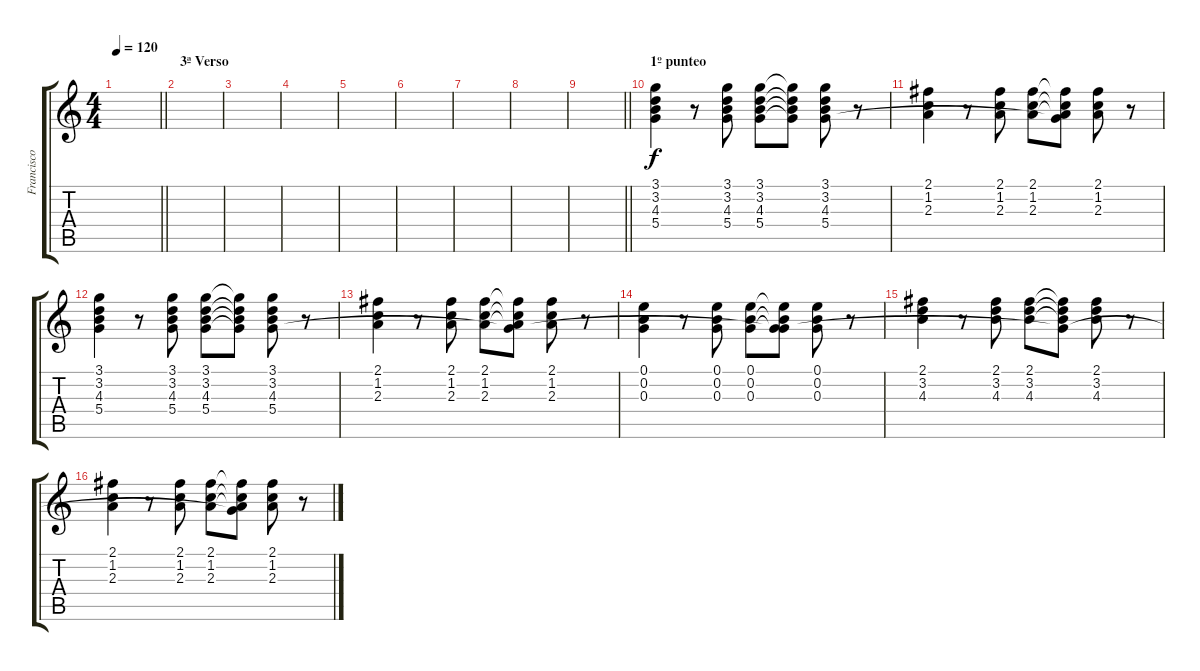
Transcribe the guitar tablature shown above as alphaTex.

\track ("Francisco Durán" "Francisco ") {instrument acousticguitarsteel}
\staff {score tabs}
\tuning (E4 B3 G3 D3 A2 E2) {hide}
\ts (4 4)
\tempo 120
\clef g2
\barLineRight lightlight
\ks c
|
\section ("" "3ª Verso")
|
|
|
|
|
|
|
\barLineRight lightlight
|
\section ("" "1º punteo")
(3.1 3.2 4.3 5.4).4 r.8 (3.1 3.2 4.3 5.4).8 (3.1 3.2 4.3 5.4).8 (3.1{t} 3.2{t} 4.3{t} 5.4{t}).8 (3.1 3.2 4.3 5.4).8 r.8 |
(2.1 1.2 2.3).4 r.8 (2.1 1.2 2.3).8 (2.1 1.2 2.3).8 (2.1{t} 1.2{t} 2.3{t} 5.4{t}).8 (2.1 1.2 2.3).8 r.8 |
(3.1 3.2 4.3 5.4).4 r.8 (3.1 3.2 4.3 5.4).8 (3.1 3.2 4.3 5.4).8 (3.1{t} 3.2{t} 4.3{t} 5.4{t}).8 (3.1 3.2 4.3 5.4).8 r.8 |
(2.1 1.2 2.3).4 r.8 (2.1 1.2 2.3).8 (2.1 1.2 2.3).8 (2.1{t} 1.2{t} 2.3{t} 5.4{t}).8 (2.1 1.2 2.3).8 r.8 |
(0.1 0.2 0.3).4 r.8 (0.1 0.2 0.3).8 (0.1 0.2 0.3).8 (0.1{t} 0.2{t} 0.3{t} 5.4{t}).8 (0.1 0.2 0.3).8 r.8 |
(2.1 3.2 4.3).4 r.8 (2.1 3.2 4.3).8 (2.1 3.2 4.3).8 (2.1{t} 3.2{t} 4.3{t} 5.4{t}).8 (2.1 3.2 4.3).8 r.8 |
(2.1 1.2 2.3).4 r.8 (2.1 1.2 2.3).8 (2.1 1.2 2.3).8 (2.1{t} 1.2{t} 2.3{t} 5.4{t}).8 (2.1 1.2 2.3).8 r.8
